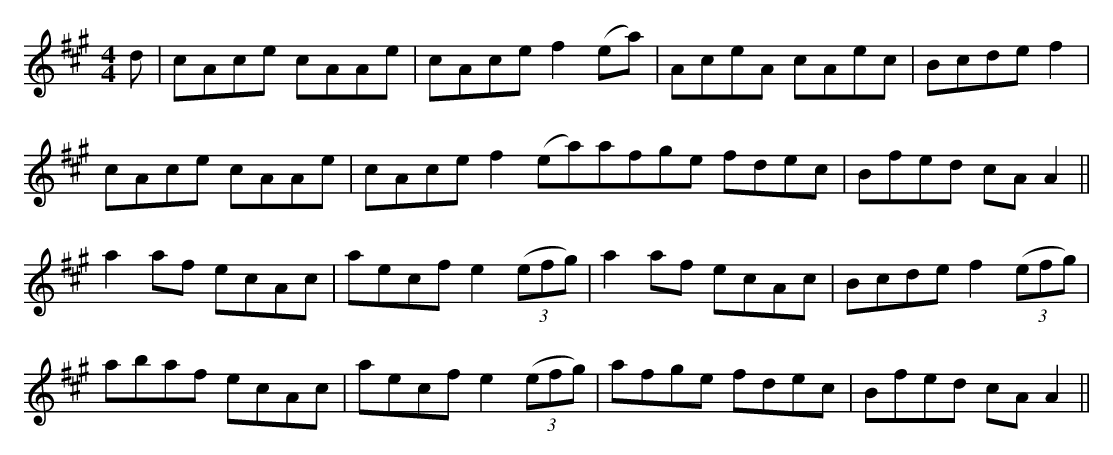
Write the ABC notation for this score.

X:1
M:4/4
K:A
d|cAce cAAe|cAce f2(ea)|AceA cAec|Bcde f2|
cAce cAAe|cAce f2(ea)afge fdec|Bfed cA A2||
a2af ecAc|aecf e2 (3(efg)|a2af ecAc|Bcde f2 (3(efg)|
abaf ecAc|aecf e2 (3(efg)|afge fdec|Bfed cA A2||
